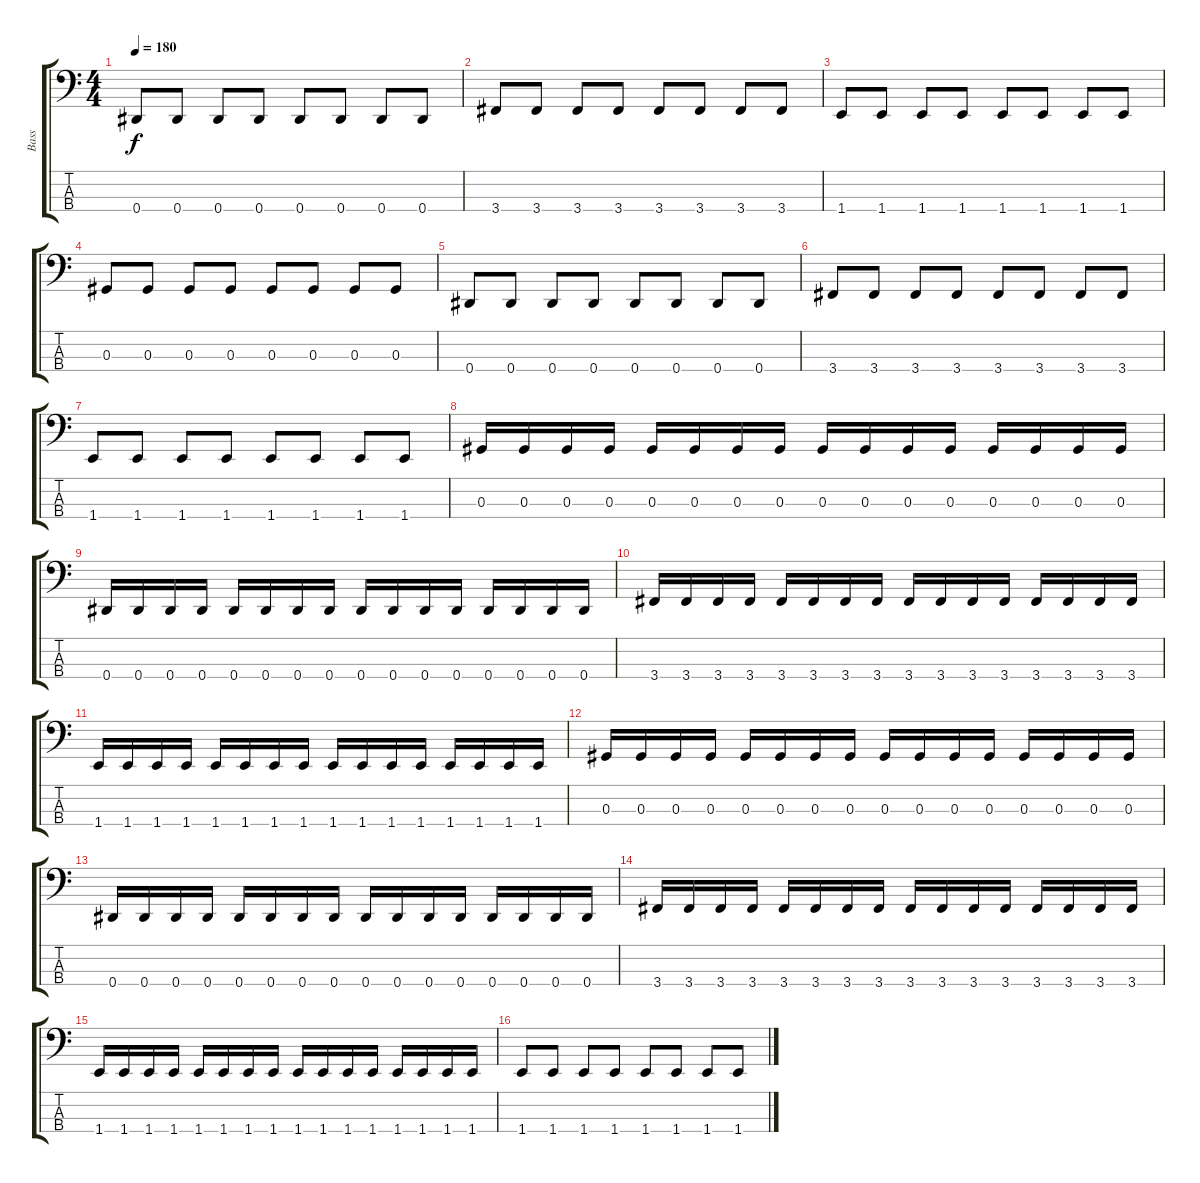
\track ("Bass" "Bass") {instrument electricbasspick}
\staff {score tabs}
\tuning (Gb2 Db2 Ab1 Eb1) {hide}
\ts (4 4)
\tempo 180
\clef f4
\ks c
0.4.8{dy f} 0.4.8 0.4.8 0.4.8 0.4.8 0.4.8 0.4.8 0.4.8 |
3.4.8 3.4.8 3.4.8 3.4.8 3.4.8 3.4.8 3.4.8 3.4.8 |
1.4.8 1.4.8 1.4.8 1.4.8 1.4.8 1.4.8 1.4.8 1.4.8 |
0.3.8 0.3.8 0.3.8 0.3.8 0.3.8 0.3.8 0.3.8 0.3.8 |
0.4.8 0.4.8 0.4.8 0.4.8 0.4.8 0.4.8 0.4.8 0.4.8 |
3.4.8 3.4.8 3.4.8 3.4.8 3.4.8 3.4.8 3.4.8 3.4.8 |
1.4.8 1.4.8 1.4.8 1.4.8 1.4.8 1.4.8 1.4.8 1.4.8 |
0.3.16 0.3.16 0.3.16 0.3.16 0.3.16 0.3.16 0.3.16 0.3.16 0.3.16 0.3.16 0.3.16 0.3.16 0.3.16 0.3.16 0.3.16 0.3.16 |
0.4.16 0.4.16 0.4.16 0.4.16 0.4.16 0.4.16 0.4.16 0.4.16 0.4.16 0.4.16 0.4.16 0.4.16 0.4.16 0.4.16 0.4.16 0.4.16 |
3.4.16 3.4.16 3.4.16 3.4.16 3.4.16 3.4.16 3.4.16 3.4.16 3.4.16 3.4.16 3.4.16 3.4.16 3.4.16 3.4.16 3.4.16 3.4.16 |
1.4.16 1.4.16 1.4.16 1.4.16 1.4.16 1.4.16 1.4.16 1.4.16 1.4.16 1.4.16 1.4.16 1.4.16 1.4.16 1.4.16 1.4.16 1.4.16 |
0.3.16 0.3.16 0.3.16 0.3.16 0.3.16 0.3.16 0.3.16 0.3.16 0.3.16 0.3.16 0.3.16 0.3.16 0.3.16 0.3.16 0.3.16 0.3.16 |
0.4.16 0.4.16 0.4.16 0.4.16 0.4.16 0.4.16 0.4.16 0.4.16 0.4.16 0.4.16 0.4.16 0.4.16 0.4.16 0.4.16 0.4.16 0.4.16 |
3.4.16 3.4.16 3.4.16 3.4.16 3.4.16 3.4.16 3.4.16 3.4.16 3.4.16 3.4.16 3.4.16 3.4.16 3.4.16 3.4.16 3.4.16 3.4.16 |
1.4.16 1.4.16 1.4.16 1.4.16 1.4.16 1.4.16 1.4.16 1.4.16 1.4.16 1.4.16 1.4.16 1.4.16 1.4.16 1.4.16 1.4.16 1.4.16 |
1.4.8 1.4.8 1.4.8 1.4.8 1.4.8 1.4.8 1.4.8 1.4.8
